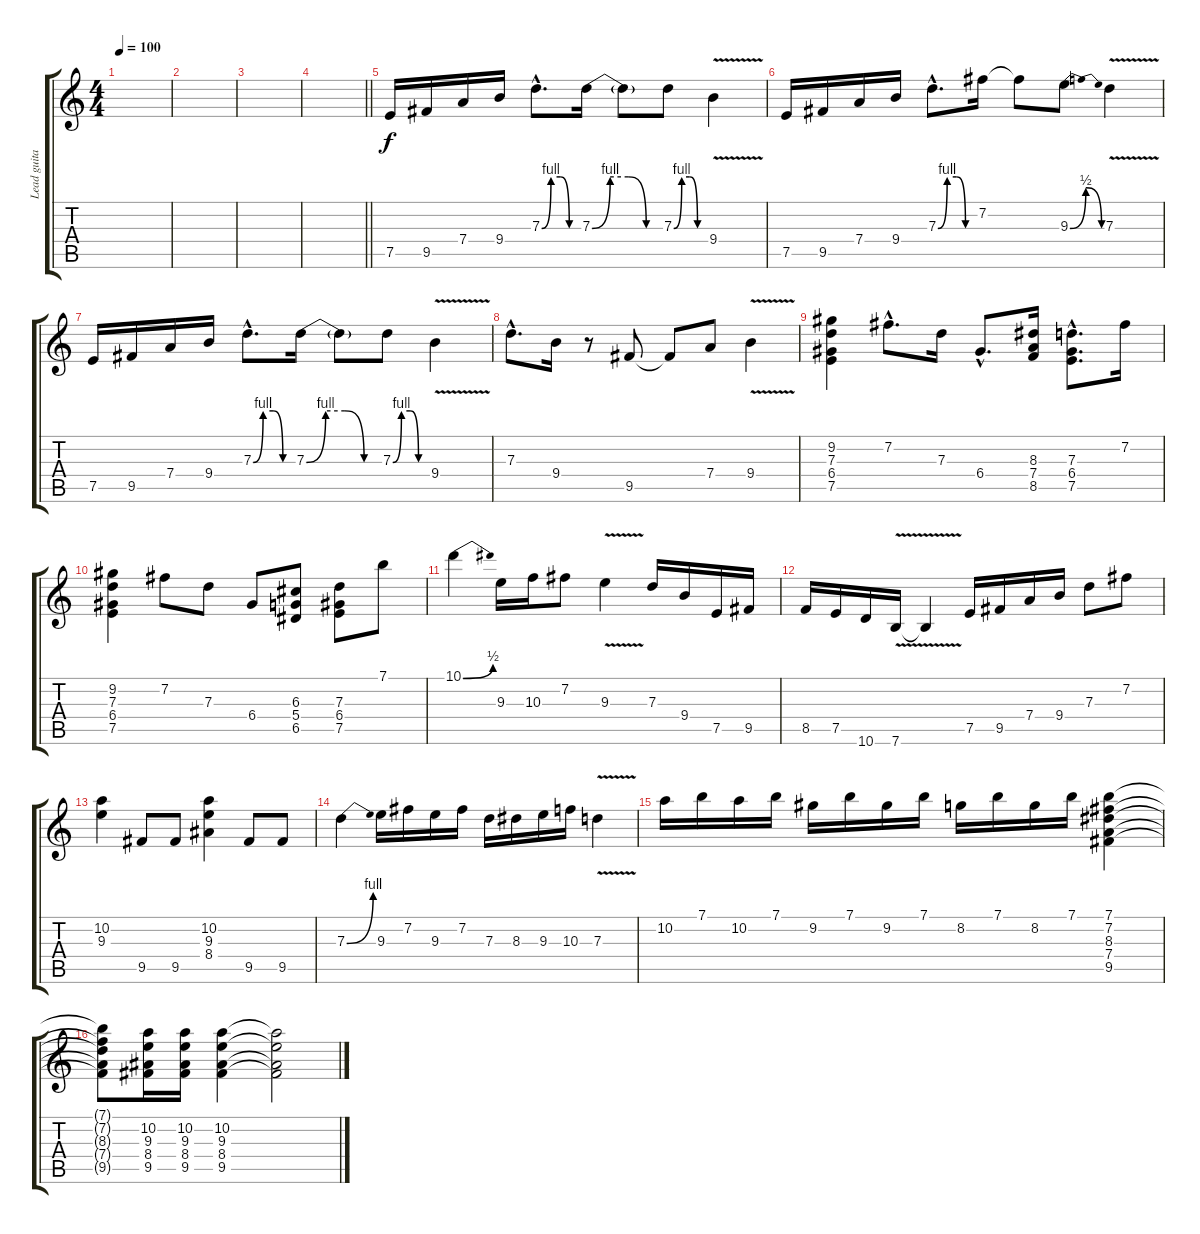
\track ("Lead guitar" "Lead guita") {instrument distortionguitar}
\staff {score tabs}
\tuning (E4 B3 G3 D3 A2 E2) {hide}
\ts (4 4)
\tempo 100
\clef g2
\ks c
|
|
|
\barLineRight lightlight
|
7.5.16 9.5.16 7.4.16 9.4.16 7.3{be (custom 0 0 15 4 30 4 45 0 60 0) hac}.8{d} 7.3{be (custom 0 0 15 4 30 4 45 0 60 0)}.16 7.3{t}.8 7.3{be (custom 0 0 15 4 30 4 45 0 60 0)}.8 9.4{v}.4 |
7.5.16 9.5.16 7.4.16 9.4.16 7.3{be (custom 0 0 15 4 30 4 45 0 60 0) hac}.8{d} 7.2.16 7.2{t}.8 9.3{be (bendrelease 0 0 30 2 30 2 60 0)}.8 7.3{v}.4 |
7.5.16 9.5.16 7.4.16 9.4.16 7.3{be (custom 0 0 15 4 30 4 45 0 60 0) hac}.8{d} 7.3{be (custom 0 0 15 4 30 4 45 0 60 0)}.16 7.3{t}.8 7.3{be (custom 0 0 15 4 30 4 45 0 60 0)}.8 9.4{v}.4 |
7.3{hac}.8{d} 9.4.16 r.8 9.5.8 9.5{t}.8 7.4.8 9.4{v}.4 |
(9.2 7.3 6.4 7.5).4 7.2{hac}.8{d} 7.3.16 6.4{hac}.8{d} (8.3 7.4 8.5).16 (7.3{hac} 6.4{hac} 7.5{hac}).8{d} 7.2.16 |
(9.2 7.3 6.4 7.5).4 7.2.8 7.3.8 6.4.8 (6.3 5.4 6.5).8 (7.3 6.4 7.5).8 7.1.8 |
10.1{be (bend 0 0 60 2)}.4 9.3.16 10.3.16 7.2.8 9.3{v}.4 7.3.16 9.4.16 7.5.16 9.5.16 |
8.5.16 7.5.16 10.6.16 7.6{v}.16 7.6{t}.4 7.5.16 9.5.16 7.4.16 9.4.16 7.3.8 7.2.8 |
(10.2 9.3).4 9.5.8 9.5.8 (10.2 9.3 8.4).4 9.5.8 9.5.8 |
7.3{be (bend 0 0 60 4)}.4 9.3.16 7.2.16 9.3.16 7.2.16 7.3.16 8.3.16 9.3.16 10.3.16 7.3{v}.4 |
10.2.16 7.1.16 10.2.16 7.1.16 9.2.16 7.1.16 9.2.16 7.1.16 8.2.16 7.1.16 8.2.16 7.1.16 (7.1 7.2 8.3 7.4 9.5).4 |
(7.1{t} 7.2{t} 8.3{t} 7.4{t} 9.5{t}).8 (10.2 9.3 8.4 9.5).16 (10.2 9.3 8.4 9.5).16 (10.2 9.3 8.4 9.5).4 (10.2{t} 9.3{t} 8.4{t} 9.5{t}).2
